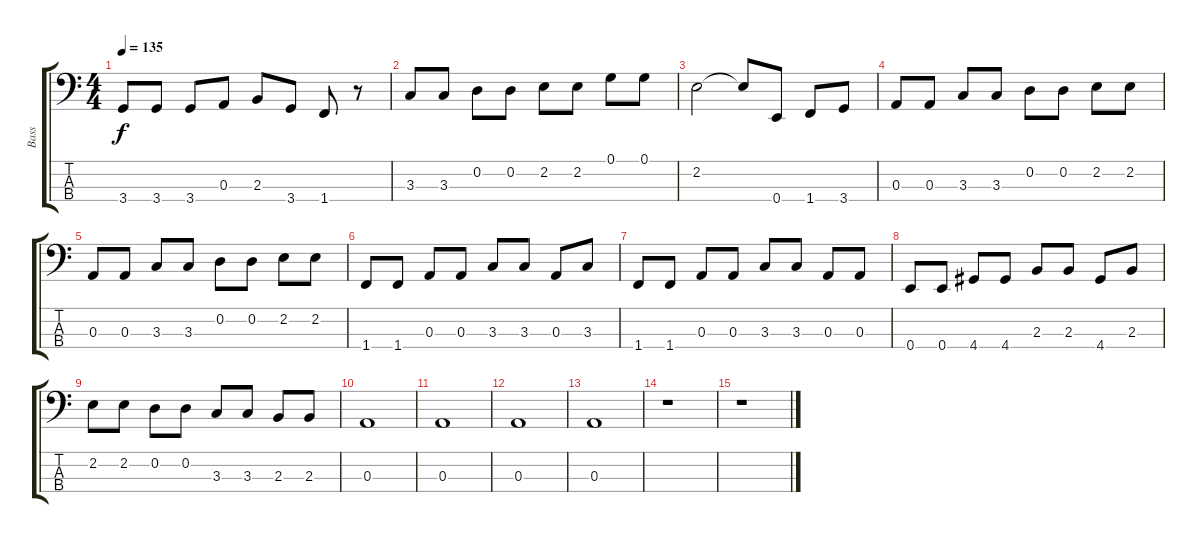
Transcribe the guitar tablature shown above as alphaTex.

\track ("Bass" "Bass") {instrument electricbasspick}
\staff {score tabs}
\tuning (G2 D2 A1 E1) {hide}
\ts (4 4)
\tempo 135
\clef f4
\ks c
3.4.8{dy f} 3.4.8 3.4.8 0.3.8 2.3.8 3.4.8 1.4.8 r.8 |
3.3.8 3.3.8 0.2.8 0.2.8 2.2.8 2.2.8 0.1.8 0.1.8 |
2.2.2 2.2{t}.8 0.4.8 1.4.8 3.4.8 |
0.3.8 0.3.8 3.3.8 3.3.8 0.2.8 0.2.8 2.2.8 2.2.8 |
0.3.8 0.3.8 3.3.8 3.3.8 0.2.8 0.2.8 2.2.8 2.2.8 |
1.4.8 1.4.8 0.3.8 0.3.8 3.3.8 3.3.8 0.3.8 3.3.8 |
1.4.8 1.4.8 0.3.8 0.3.8 3.3.8 3.3.8 0.3.8 0.3.8 |
0.4.8 0.4.8 4.4.8 4.4.8 2.3.8 2.3.8 4.4.8 2.3.8 |
2.2.8 2.2.8 0.2.8 0.2.8 3.3.8 3.3.8 2.3.8 2.3.8 |
0.3.1 |
0.3.1 |
0.3.1 |
0.3.1 |
r.1 |
r.1
